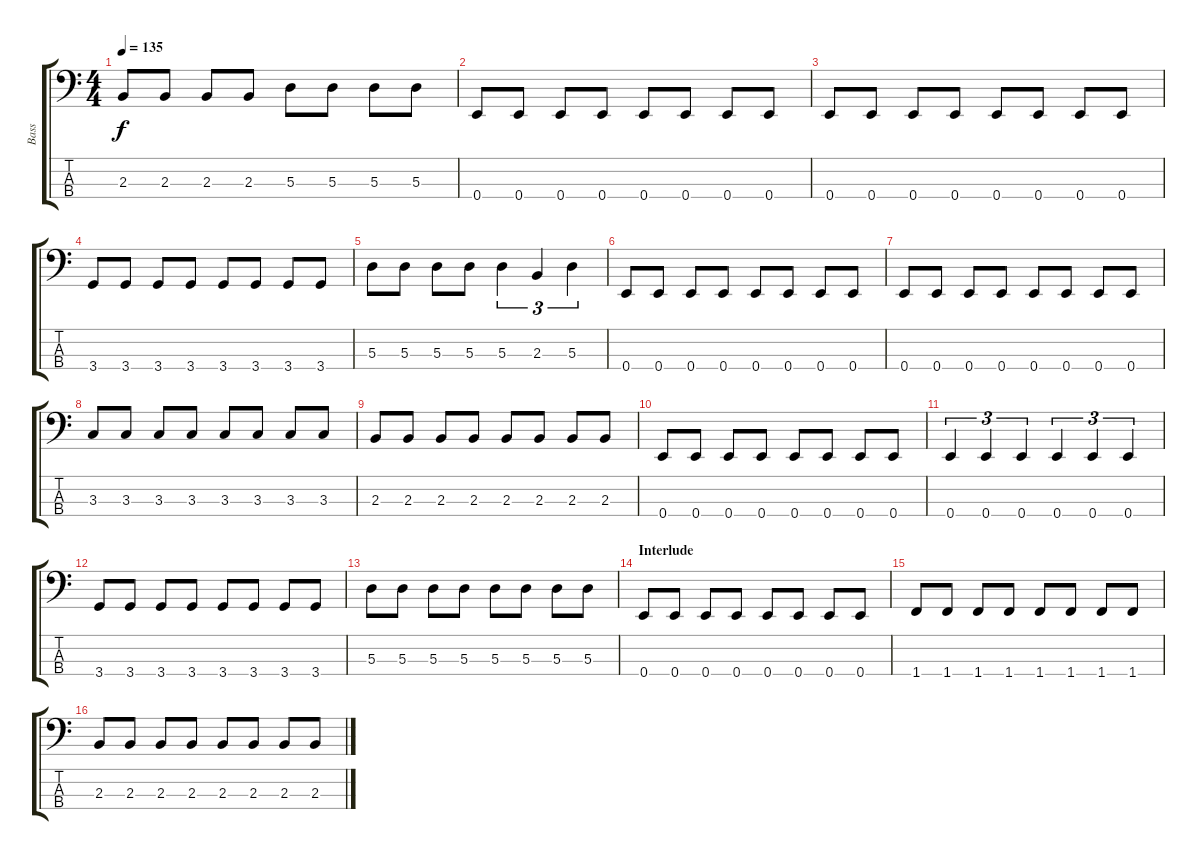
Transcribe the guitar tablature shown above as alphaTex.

\track ("Bass" "Bass") {instrument electricbassfinger}
\staff {score tabs}
\tuning (G2 D2 A1 E1) {hide}
\ts (4 4)
\tempo 135
\clef f4
\ks c
2.3.8{dy f} 2.3.8 2.3.8 2.3.8 5.3.8 5.3.8 5.3.8 5.3.8 |
0.4.8 0.4.8 0.4.8 0.4.8 0.4.8 0.4.8 0.4.8 0.4.8 |
0.4.8 0.4.8 0.4.8 0.4.8 0.4.8 0.4.8 0.4.8 0.4.8 |
3.4.8 3.4.8 3.4.8 3.4.8 3.4.8 3.4.8 3.4.8 3.4.8 |
5.3.8 5.3.8 5.3.8 5.3.8 5.3.4{tu (3 2)} 2.3.4{tu (3 2)} 5.3.4{tu (3 2)} |
0.4.8 0.4.8 0.4.8 0.4.8 0.4.8 0.4.8 0.4.8 0.4.8 |
0.4.8 0.4.8 0.4.8 0.4.8 0.4.8 0.4.8 0.4.8 0.4.8 |
3.3.8 3.3.8 3.3.8 3.3.8 3.3.8 3.3.8 3.3.8 3.3.8 |
2.3.8 2.3.8 2.3.8 2.3.8 2.3.8 2.3.8 2.3.8 2.3.8 |
0.4.8 0.4.8 0.4.8 0.4.8 0.4.8 0.4.8 0.4.8 0.4.8 |
0.4.4{tu (3 2)} 0.4.4{tu (3 2)} 0.4.4{tu (3 2)} 0.4.4{tu (3 2)} 0.4.4{tu (3 2)} 0.4.4{tu (3 2)} |
3.4.8 3.4.8 3.4.8 3.4.8 3.4.8 3.4.8 3.4.8 3.4.8 |
5.3.8 5.3.8 5.3.8 5.3.8 5.3.8 5.3.8 5.3.8 5.3.8 |
\section ("" "Interlude")
0.4.8 0.4.8 0.4.8 0.4.8 0.4.8 0.4.8 0.4.8 0.4.8 |
1.4.8 1.4.8 1.4.8 1.4.8 1.4.8 1.4.8 1.4.8 1.4.8 |
2.3.8 2.3.8 2.3.8 2.3.8 2.3.8 2.3.8 2.3.8 2.3.8
